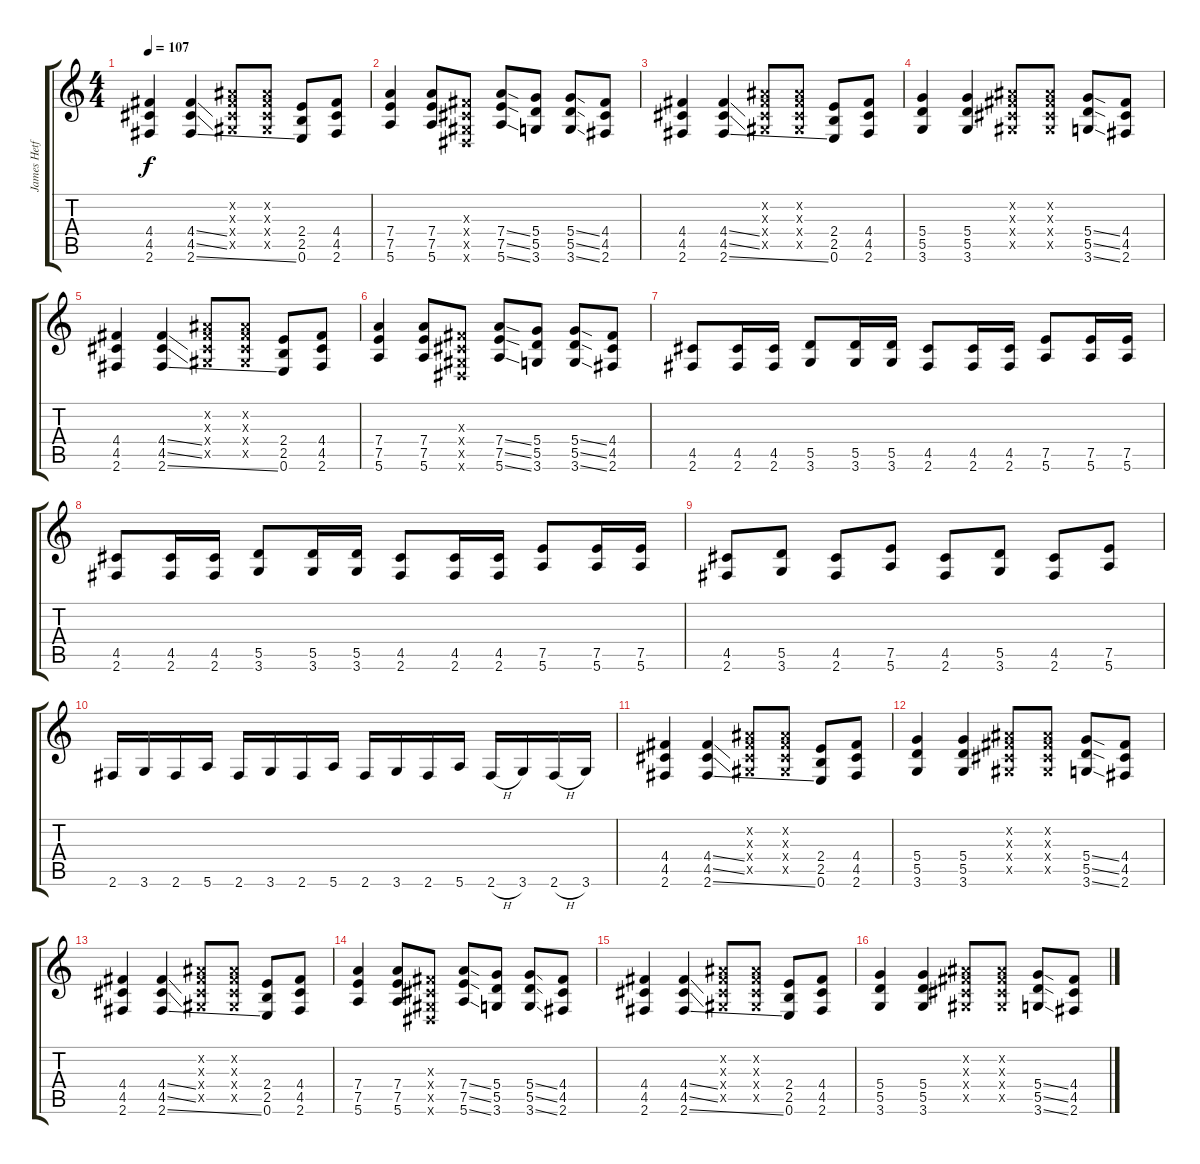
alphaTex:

\track ("James Hetfield Rythm" "James Hetf") {instrument distortionguitar}
\staff {score tabs}
\tuning (E4 B3 G3 D3 A2 E2) {hide}
\ts (4 4)
\tempo 107
\clef g2
\ks c
(4.4 4.5 2.6).4{dy f} (4.4{ss} 4.5{ss} 2.6{ss}).4 (-1.2{x} -1.3{x} -1.4{x} -1.5{x}).8 (-1.2{x} -1.3{x} -1.4{x} -1.5{x}).8 (2.4 2.5 0.6).8 (4.4 4.5 2.6).8 |
(7.4 7.5 5.6).4 (7.4 7.5 5.6).8 (-1.3{x} -1.4{x} -1.5{x} -1.6{x}).8 (7.4{ss} 7.5{ss} 5.6{ss}).8 (5.4 5.5 3.6).8 (5.4{ss} 5.5{ss} 3.6{ss}).8 (4.4 4.5 2.6).8 |
(4.4 4.5 2.6).4 (4.4{ss} 4.5{ss} 2.6{ss}).4 (-1.2{x} -1.3{x} -1.4{x} -1.5{x}).8 (-1.2{x} -1.3{x} -1.4{x} -1.5{x}).8 (2.4 2.5 0.6).8 (4.4 4.5 2.6).8 |
(5.4 5.5 3.6).4 (5.4 5.5 3.6).4 (-1.2{x} -1.3{x} -1.4{x} -1.5{x}).8 (-1.2{x} -1.3{x} -1.4{x} -1.5{x}).8 (5.4{ss} 5.5{ss} 3.6{ss}).8 (4.4 4.5 2.6).8 |
(4.4 4.5 2.6).4 (4.4{ss} 4.5{ss} 2.6{ss}).4 (-1.2{x} -1.3{x} -1.4{x} -1.5{x}).8 (-1.2{x} -1.3{x} -1.4{x} -1.5{x}).8 (2.4 2.5 0.6).8 (4.4 4.5 2.6).8 |
(7.4 7.5 5.6).4 (7.4 7.5 5.6).8 (-1.3{x} -1.4{x} -1.5{x} -1.6{x}).8 (7.4{ss} 7.5{ss} 5.6{ss}).8 (5.4 5.5 3.6).8 (5.4{ss} 5.5{ss} 3.6{ss}).8 (4.4 4.5 2.6).8 |
(4.5 2.6).8 (4.5 2.6).16 (4.5 2.6).16 (5.5 3.6).8 (5.5 3.6).16 (5.5 3.6).16 (4.5 2.6).8 (4.5 2.6).16 (4.5 2.6).16 (7.5 5.6).8 (7.5 5.6).16 (7.5 5.6).16 |
(4.5 2.6).8 (4.5 2.6).16 (4.5 2.6).16 (5.5 3.6).8 (5.5 3.6).16 (5.5 3.6).16 (4.5 2.6).8 (4.5 2.6).16 (4.5 2.6).16 (7.5 5.6).8 (7.5 5.6).16 (7.5 5.6).16 |
(4.5 2.6).8 (5.5 3.6).8 (4.5 2.6).8 (7.5 5.6).8 (4.5 2.6).8 (5.5 3.6).8 (4.5 2.6).8 (7.5 5.6).8 |
2.6.16 3.6.16 2.6.16 5.6.16 2.6.16 3.6.16 2.6.16 5.6.16 2.6.16 3.6.16 2.6.16 5.6.16 2.6{h}.16 3.6.16 2.6{h}.16 3.6.16 |
(4.4 4.5 2.6).4 (4.4{ss} 4.5{ss} 2.6{ss}).4 (-1.2{x} -1.3{x} -1.4{x} -1.5{x}).8 (-1.2{x} -1.3{x} -1.4{x} -1.5{x}).8 (2.4 2.5 0.6).8 (4.4 4.5 2.6).8 |
(5.4 5.5 3.6).4 (5.4 5.5 3.6).4 (-1.2{x} -1.3{x} -1.4{x} -1.5{x}).8 (-1.2{x} -1.3{x} -1.4{x} -1.5{x}).8 (5.4{ss} 5.5{ss} 3.6{ss}).8 (4.4 4.5 2.6).8 |
(4.4 4.5 2.6).4 (4.4{ss} 4.5{ss} 2.6{ss}).4 (-1.2{x} -1.3{x} -1.4{x} -1.5{x}).8 (-1.2{x} -1.3{x} -1.4{x} -1.5{x}).8 (2.4 2.5 0.6).8 (4.4 4.5 2.6).8 |
(7.4 7.5 5.6).4 (7.4 7.5 5.6).8 (-1.3{x} -1.4{x} -1.5{x} -1.6{x}).8 (7.4{ss} 7.5{ss} 5.6{ss}).8 (5.4 5.5 3.6).8 (5.4{ss} 5.5{ss} 3.6{ss}).8 (4.4 4.5 2.6).8 |
(4.4 4.5 2.6).4 (4.4{ss} 4.5{ss} 2.6{ss}).4 (-1.2{x} -1.3{x} -1.4{x} -1.5{x}).8 (-1.2{x} -1.3{x} -1.4{x} -1.5{x}).8 (2.4 2.5 0.6).8 (4.4 4.5 2.6).8 |
(5.4 5.5 3.6).4 (5.4 5.5 3.6).4 (-1.2{x} -1.3{x} -1.4{x} -1.5{x}).8 (-1.2{x} -1.3{x} -1.4{x} -1.5{x}).8 (5.4{ss} 5.5{ss} 3.6{ss}).8 (4.4 4.5 2.6).8
